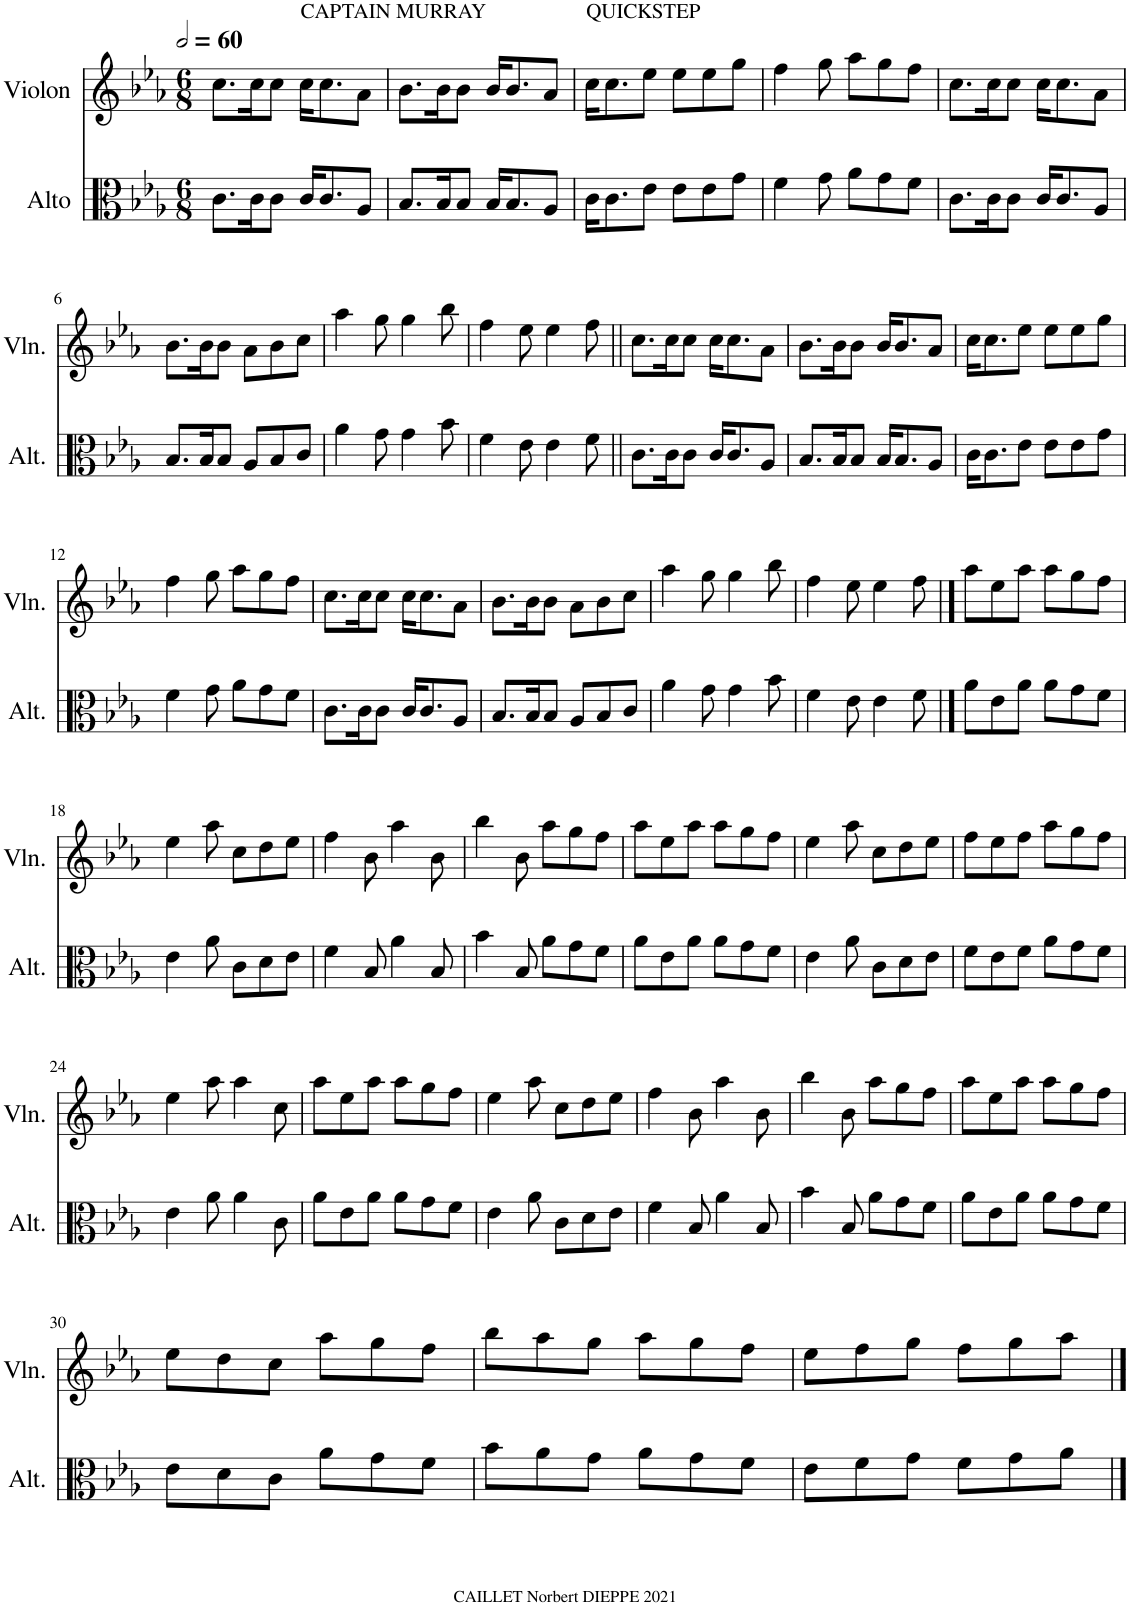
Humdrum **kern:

**kern	**kern
*part2	*part1
*staff2	*staff1
*I"Alto	*I"Violon
*I'Alt.	*I'Vln.
*clefC3	*clefG2
*k[b-e-a-]	*k[b-e-a-]
*M6/8	*M6/8
*MM120	*MM120
=1	=1
8.c\L	8.cc\L
16c\K	16cc\K
8c\J	8cc\J
!	!LO:TX:a:t=CAPTAIN MURRAY
16c/KL	16cc\KL
8.c/	8.cc\
8A-/J	8a-\J
=2	=2
8.B-/L	8.b-\L
16B-/K	16b-\K
8B-/J	8b-\J
16B-/KL	16b-/KL
8.B-/	8.b-/
8A-/J	8a-/J
=3	=3
!	!LO:TX:a:t=QUICKSTEP
16c\KL	16cc\KL
8.c\	8.cc\
8e-\J	8ee-\J
8e-\L	8ee-\L
8e-\	8ee-\
8g\J	8gg\J
=4	=4
4f\	4ff\
8g\	8gg\
8a-\L	8aa-\L
8g\	8gg\
8f\J	8ff\J
=5	=5
8.c\L	8.cc\L
16c\K	16cc\K
8c\J	8cc\J
16c/KL	16cc\KL
8.c/	8.cc\
8A-/J	8a-\J
!!LO:LB:g=z
=6	=6
8.B-/L	8.b-\L
16B-/K	16b-\K
8B-/J	8b-\J
8A-/L	8a-\L
8B-/	8b-\
8c/J	8cc\J
=7	=7
4a-\	4aa-\
8g\	8gg\
4g\	4gg\
8b-\	8bb-\
=8	=8
4f\	4ff\
8e-\	8ee-\
4e-\	4ee-\
8f\	8ff\
=9||	=9||
8.c\L	8.cc\L
16c\K	16cc\K
8c\J	8cc\J
16c/KL	16cc\KL
8.c/	8.cc\
8A-/J	8a-\J
=10	=10
8.B-/L	8.b-\L
16B-/K	16b-\K
8B-/J	8b-\J
16B-/KL	16b-/KL
8.B-/	8.b-/
8A-/J	8a-/J
=11	=11
16c\KL	16cc\KL
8.c\	8.cc\
8e-\J	8ee-\J
8e-\L	8ee-\L
8e-\	8ee-\
8g\J	8gg\J
!!LO:LB:g=z
=12	=12
4f\	4ff\
8g\	8gg\
8a-\L	8aa-\L
8g\	8gg\
8f\J	8ff\J
=13	=13
8.c\L	8.cc\L
16c\K	16cc\K
8c\J	8cc\J
16c/KL	16cc\KL
8.c/	8.cc\
8A-/J	8a-\J
=14	=14
8.B-/L	8.b-\L
16B-/K	16b-\K
8B-/J	8b-\J
8A-/L	8a-\L
8B-/	8b-\
8c/J	8cc\J
=15	=15
4a-\	4aa-\
8g\	8gg\
4g\	4gg\
8b-\	8bb-\
=16	=16
4f\	4ff\
8e-\	8ee-\
4e-\	4ee-\
8f\	8ff\
==17	==17
8a-\L	8aa-\L
8e-\	8ee-\
8a-\J	8aa-\J
8a-\L	8aa-\L
8g\	8gg\
8f\J	8ff\J
!!LO:LB:g=z
=18	=18
4e-\	4ee-\
8a-\	8aa-\
8c\L	8cc\L
8d\	8dd\
8e-\J	8ee-\J
=19	=19
4f\	4ff\
8B-/	8b-\
4a-\	4aa-\
8B-/	8b-\
=20	=20
4b-\	4bb-\
8B-/	8b-\
8a-\L	8aa-\L
8g\	8gg\
8f\J	8ff\J
=21	=21
8a-\L	8aa-\L
8e-\	8ee-\
8a-\J	8aa-\J
8a-\L	8aa-\L
8g\	8gg\
8f\J	8ff\J
=22	=22
4e-\	4ee-\
8a-\	8aa-\
8c\L	8cc\L
8d\	8dd\
8e-\J	8ee-\J
=23	=23
8f\L	8ff\L
8e-\	8ee-\
8f\J	8ff\J
8a-\L	8aa-\L
8g\	8gg\
8f\J	8ff\J
!!LO:LB:g=z
=24	=24
4e-\	4ee-\
8a-\	8aa-\
4a-\	4aa-\
8c\	8cc\
=25	=25
8a-\L	8aa-\L
8e-\	8ee-\
8a-\J	8aa-\J
8a-\L	8aa-\L
8g\	8gg\
8f\J	8ff\J
=26	=26
4e-\	4ee-\
8a-\	8aa-\
8c\L	8cc\L
8d\	8dd\
8e-\J	8ee-\J
=27	=27
4f\	4ff\
8B-/	8b-\
4a-\	4aa-\
8B-/	8b-\
=28	=28
4b-\	4bb-\
8B-/	8b-\
8a-\L	8aa-\L
8g\	8gg\
8f\J	8ff\J
=29	=29
8a-\L	8aa-\L
8e-\	8ee-\
8a-\J	8aa-\J
8a-\L	8aa-\L
8g\	8gg\
8f\J	8ff\J
!!LO:LB:g=z
=30	=30
8e-\L	8ee-\L
8d\	8dd\
8c\J	8cc\J
8a-\L	8aa-\L
8g\	8gg\
8f\J	8ff\J
=31	=31
8b-\L	8bb-\L
8a-\	8aa-\
8g\J	8gg\J
8a-\L	8aa-\L
8g\	8gg\
8f\J	8ff\J
=32	=32
8e-\L	8ee-\L
8f\	8ff\
8g\J	8gg\J
8f\L	8ff\L
8g\	8gg\
8a-\J	8aa-\J
==	==
*-	*-
